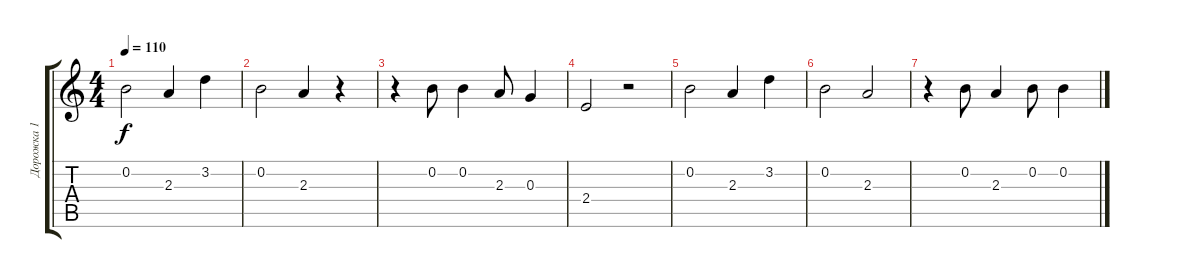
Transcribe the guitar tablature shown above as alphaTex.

\track ("Дорожка 1" "Дорожка 1") {instrument distortionguitar}
\staff {score tabs}
\tuning (E4 B3 G3 D3 A2 E2) {hide}
\ts (4 4)
\tempo 110
\clef g2
\ks c
0.2.2{dy f} 2.3.4 3.2.4 |
0.2.2 2.3.4 r.4 |
r.4 0.2.8 0.2.4 2.3.8 0.3.4 |
2.4.2 r.2 |
0.2.2 2.3.4 3.2.4 |
0.2.2 2.3.2 |
r.4 0.2.8 2.3.4 0.2.8 0.2.4
